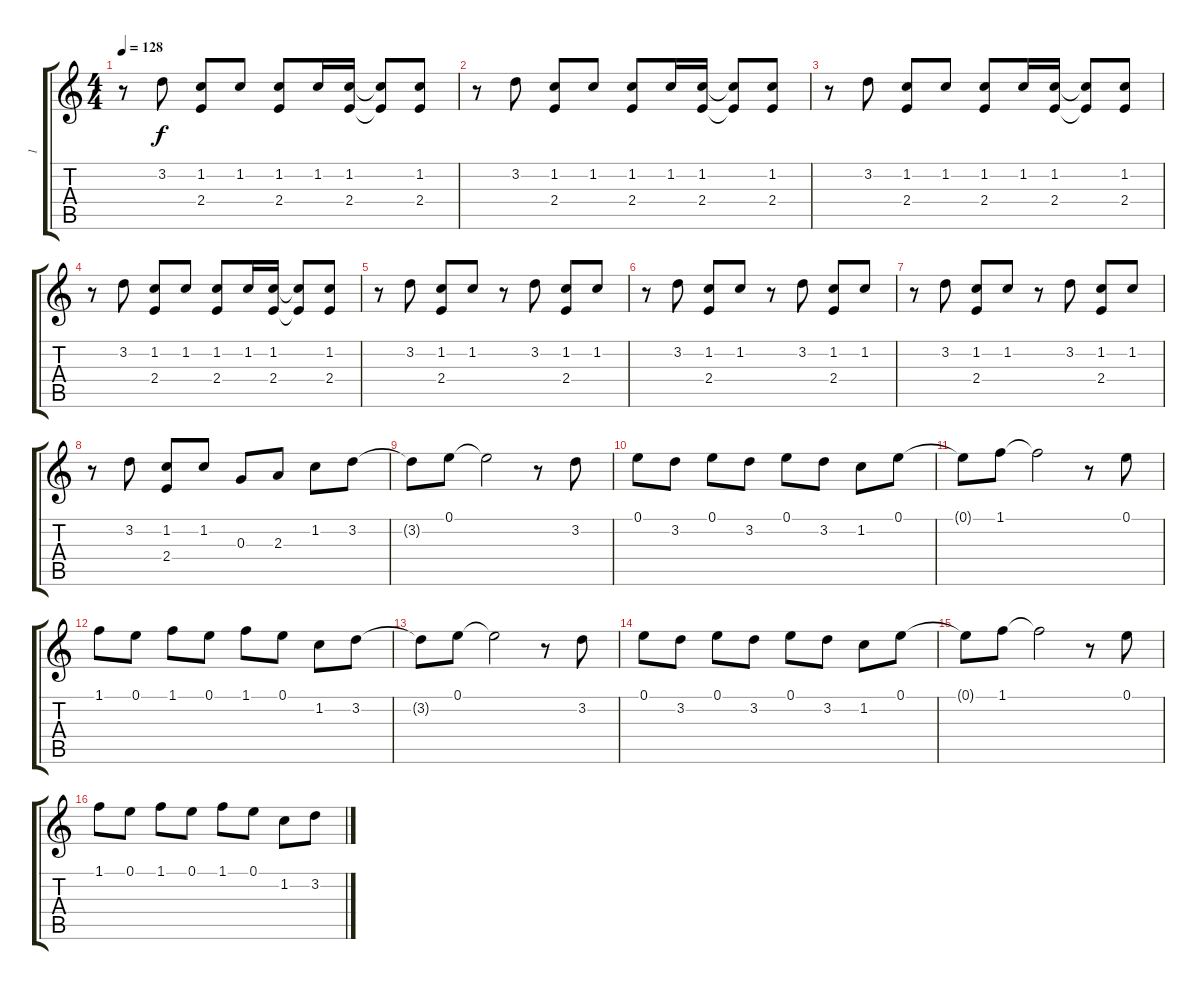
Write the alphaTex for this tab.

\track ("1" "1") {instrument electricguitarclean}
\staff {score tabs}
\tuning (E4 B3 G3 D3 A2 E2) {hide}
\ts (4 4)
\tempo 128
\clef g2
\ks c
r.8{dy f} 3.2.8 (1.2 2.4).8 1.2.8 (1.2 2.4).8 1.2.16 (1.2 2.4).16 (1.2{t} 2.4{t}).8 (1.2 2.4).8 |
r.8 3.2.8 (1.2 2.4).8 1.2.8 (1.2 2.4).8 1.2.16 (1.2 2.4).16 (1.2{t} 2.4{t}).8 (1.2 2.4).8 |
r.8 3.2.8 (1.2 2.4).8 1.2.8 (1.2 2.4).8 1.2.16 (1.2 2.4).16 (1.2{t} 2.4{t}).8 (1.2 2.4).8 |
r.8 3.2.8 (1.2 2.4).8 1.2.8 (1.2 2.4).8 1.2.16 (1.2 2.4).16 (1.2{t} 2.4{t}).8 (1.2 2.4).8 |
r.8 3.2.8 (1.2 2.4).8 1.2.8 r.8 3.2.8 (1.2 2.4).8 1.2.8 |
r.8 3.2.8 (1.2 2.4).8 1.2.8 r.8 3.2.8 (1.2 2.4).8 1.2.8 |
r.8 3.2.8 (1.2 2.4).8 1.2.8 r.8 3.2.8 (1.2 2.4).8 1.2.8 |
r.8 3.2.8 (1.2 2.4).8 1.2.8 0.3.8 2.3.8 1.2.8 3.2.8 |
3.2{t}.8 0.1.8 0.1{t}.2 r.8 3.2.8 |
0.1.8 3.2.8 0.1.8 3.2.8 0.1.8 3.2.8 1.2.8 0.1.8 |
0.1{t}.8 1.1.8 1.1{t}.2 r.8 0.1.8 |
1.1.8 0.1.8 1.1.8 0.1.8 1.1.8 0.1.8 1.2.8 3.2.8 |
3.2{t}.8 0.1.8 0.1{t}.2 r.8 3.2.8 |
0.1.8 3.2.8 0.1.8 3.2.8 0.1.8 3.2.8 1.2.8 0.1.8 |
0.1{t}.8 1.1.8 1.1{t}.2 r.8 0.1.8 |
1.1.8 0.1.8 1.1.8 0.1.8 1.1.8 0.1.8 1.2.8 3.2.8
